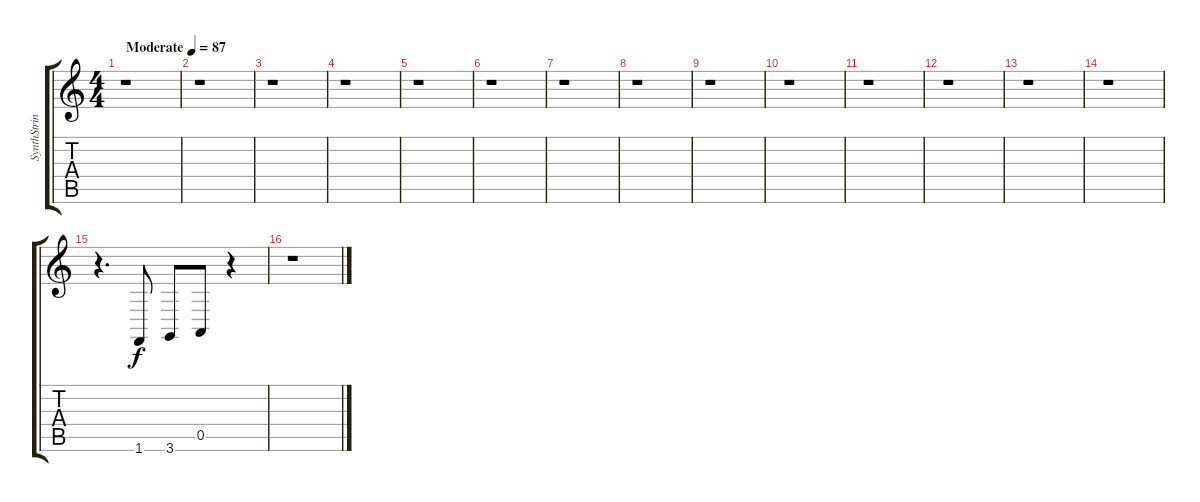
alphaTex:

\track ("SynthStrings 1" "SynthStrin") {instrument synthstrings1}
\staff {score tabs}
\tuning (E4 B3 G3 D3 A2 E2) {hide}
\ts (4 4)
\tempo (87 "Moderate")
\tempo 91
\tempo (87 "Moderate")
\clef g2
\ks c
r.1{dy f instrument synthstrings1} |
r.1 |
r.1 |
r.1 |
r.1 |
r.1 |
r.1 |
r.1 |
r.1 |
r.1 |
r.1 |
r.1 |
r.1 |
r.1 |
r.4{d} 1.6.8 3.6.8 0.5.8 r.4 |
r.1
